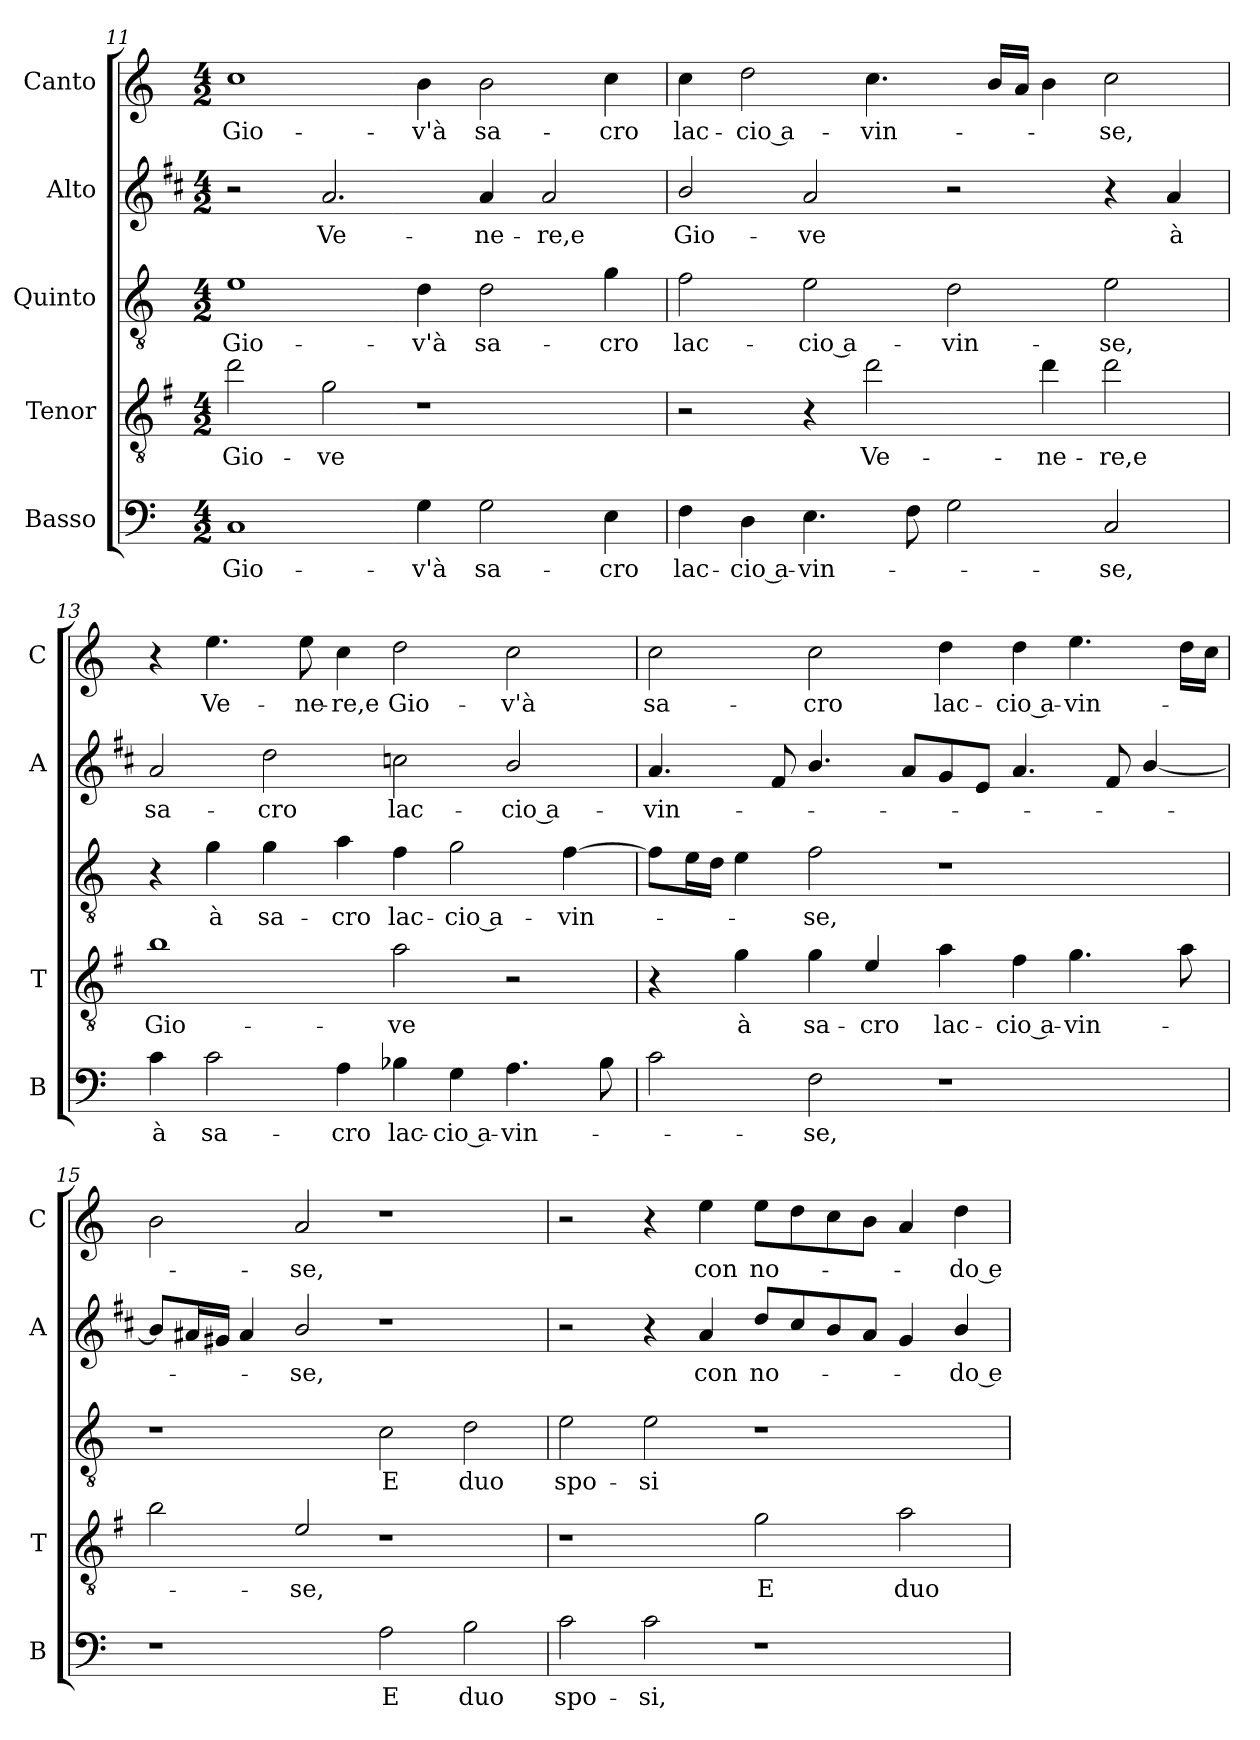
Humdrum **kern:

**kern	**text	**kern	**text	**kern	**text	**kern	**text	**kern	**text
*part5	*part5	*part4	*part4	*part3	*part3	*part2	*part2	*part1	*part1
*staff5	*staff5	*staff4	*staff4	*staff3	*staff3	*staff2	*staff2	*staff1	*staff1
*I"Basso	*	*I"Tenor	*	*I"Quinto	*	*I"Alto	*	*I"Canto	*
*I'B	*	*I'T	*	*	*	*I'A	*	*I'C	*
*clefF4	*	*clefGv2	*	*clefGv2	*	*clefG2	*	*clefG2	*
*	*	*ITrd4c7	*	*	*	*ITrd1c2	*	*	*
*k[]	*	*k[]	*	*k[]	*	*k[]	*	*k[]	*
*C:	*	*C:	*	*C:	*	*C:	*	*C:	*
*M4/2	*	*M4/2	*	*M4/2	*	*M4/2	*	*M4/2	*
=11	=11	=11	=11	=11	=11	=11	=11	=11	=11
!	!LO:LY:b	!	!LO:LY:b	!	!LO:LY:b	!	!	!	!LO:LY:b
1C	Gio-	2g\	Gio-	1e	Gio-	2r	.	1cc	Gio-
!	!	!	!LO:LY:b	!	!	!	!LO:LY:b	!	!
.	.	2c\	-ve	.	.	2.g/	Ve-	.	.
!	!LO:LY:b	!	!	!	!LO:LY:b	!	!	!	!LO:LY:b
4G\	-v'à	1r	.	4d\	-v'à	.	.	4b\	-v'à
!	!LO:LY:b	!	!	!	!LO:LY:b	!	!LO:LY:b	!	!LO:LY:b
2G\	sa-	.	.	2d\	sa-	4g/	-ne-	2b\	sa-
!	!	!	!	!	!	!	!LO:LY:b	!	!
.	.	.	.	.	.	2g/	-re,e	.	.
!	!LO:LY:b	!	!	!	!LO:LY:b	!	!	!	!LO:LY:b
4E\	-cro	.	.	4g\	-cro	.	.	4cc\	-cro
=12	=12	=12	=12	=12	=12	=12	=12	=12	=12
!	!LO:LY:b	!	!	!	!LO:LY:b	!	!LO:LY:b	!	!LO:LY:b
4F\	lac-	2r	.	2f\	lac-	2a/	Gio-	4cc\	lac-
!	!LO:LY:b	!	!	!	!	!	!	!	!LO:LY:b
4D\	-cio a-	.	.	.	.	.	.	2dd\	-cio a-
!	!LO:LY:b	!	!	!	!LO:LY:b	!	!LO:LY:b	!	!
4.E\	-vin-	4r	.	2e\	-cio a-	2g/	-ve	.	.
!	!	!	!LO:LY:b	!	!	!	!	!	!LO:LY:b
.	.	2g\	Ve-	.	.	.	.	4.cc\	-vin-
8F\	.	.	.	.	.	.	.	.	.
!	!	!	!	!	!LO:LY:b	!	!	!	!
2G\	.	.	.	2d\	-vin-	2r	.	.	.
.	.	.	.	.	.	.	.	16b/LL	.
.	.	.	.	.	.	.	.	16a/JJ	.
!	!	!	!LO:LY:b	!	!	!	!	!	!
.	.	4g\	-ne-	.	.	.	.	4b\	.
!	!LO:LY:b	!	!LO:LY:b	!	!LO:LY:b	!	!	!	!LO:LY:b
2C/	-se,	2g\	-re,e	2e\	-se,	4r	.	2cc\	-se,
!	!	!	!	!	!	!	!LO:LY:b	!	!
.	.	.	.	.	.	4g/	à	.	.
!!LO:PB:g=z
=13	=13	=13	=13	=13	=13	=13	=13	=13	=13
!	!LO:LY:b	!	!LO:LY:b	!	!	!	!LO:LY:b	!	!
4c\	à	1e	Gio-	4r	.	2g/	sa-	4r	.
!	!LO:LY:b	!	!	!	!LO:LY:b	!	!	!	!LO:LY:b
2c\	sa-	.	.	4g\	à	.	.	4.ee\	Ve-
!	!	!	!	!	!LO:LY:b	!	!LO:LY:b	!	!
.	.	.	.	4g\	sa-	2cc\	-cro	.	.
!	!	!	!	!	!	!	!	!	!LO:LY:b
.	.	.	.	.	.	.	.	8ee\	-ne-
!	!LO:LY:b	!	!	!	!LO:LY:b	!	!	!	!LO:LY:b
4A\	-cro	.	.	4a\	-cro	.	.	4cc\	-re,e
!	!LO:LY:b	!	!LO:LY:b	!	!LO:LY:b	!	!LO:LY:b	!	!LO:LY:b
4B-X\	lac-	2d\	-ve	4f\	lac-	2b-X\	lac-	2dd\	Gio-
!	!LO:LY:b	!	!	!	!LO:LY:b	!	!	!	!
4G\	-cio a-	.	.	2g\	-cio a-	.	.	.	.
!	!LO:LY:b	!	!	!	!	!	!LO:LY:b	!	!LO:LY:b
4.A\	-vin-	2r	.	.	.	2a/	-cio a-	2cc\	-v'à
!	!	!	!	!	!LO:LY:b	!	!	!	!
.	.	.	.	[4f\	-vin-	.	.	.	.
8B-\	.	.	.	.	.	.	.	.	.
=14	=14	=14	=14	=14	=14	=14	=14	=14	=14
!	!	!	!	!	!	!	!LO:LY:b	!	!LO:LY:b
2c\	.	4r	.	8f\L]	.	4.g/	-vin-	2cc\	sa-
.	.	.	.	16e\L	.	.	.	.	.
.	.	.	.	16d\JJ	.	.	.	.	.
!	!	!	!LO:LY:b	!	!	!	!	!	!
.	.	4c\	à	4e\	.	.	.	.	.
.	.	.	.	.	.	8e/	.	.	.
!	!LO:LY:b	!	!LO:LY:b	!	!LO:LY:b	!	!	!	!LO:LY:b
2F\	-se,	4c\	sa-	2f\	-se,	4.a/	.	2cc\	-cro
!	!	!	!LO:LY:b	!	!	!	!	!	!
.	.	4A/	-cro	.	.	.	.	.	.
.	.	.	.	.	.	8g/L	.	.	.
!	!	!	!LO:LY:b	!	!	!	!	!	!LO:LY:b
1r	.	4d\	lac-	1r	.	8f/	.	4dd\	lac-
.	.	.	.	.	.	8d/J	.	.	.
!	!	!	!LO:LY:b	!	!	!	!	!	!LO:LY:b
.	.	4B\	-cio a-	.	.	4.g/	.	4dd\	-cio a-
!	!	!	!LO:LY:b	!	!	!	!	!	!LO:LY:b
.	.	4.c\	-vin-	.	.	.	.	4.ee\	-vin-
.	.	.	.	.	.	8e/	.	.	.
.	.	.	.	.	.	[4a/	.	.	.
.	.	8d\	.	.	.	.	.	16dd\LL	.
.	.	.	.	.	.	.	.	16cc\JJ	.
=15	=15	=15	=15	=15	=15	=15	=15	=15	=15
1r	.	2e\	.	1r	.	8a/L]	.	2b\	.
.	.	.	.	.	.	16g#X/L	.	.	.
.	.	.	.	.	.	16f#X/JJ	.	.	.
.	.	.	.	.	.	4g#/	.	.	.
!	!	!	!LO:LY:b	!	!	!	!LO:LY:b	!	!LO:LY:b
.	.	2A/	-se,	.	.	2a/	-se,	2a/	-se,
!	!LO:LY:b	!	!	!	!LO:LY:b	!	!	!	!
2A\	E	1r	.	2c\	E	1r	.	1r	.
!	!LO:LY:b	!	!	!	!LO:LY:b	!	!	!	!
2B\	duo	.	.	2d\	duo	.	.	.	.
=16	=16	=16	=16	=16	=16	=16	=16	=16	=16
!	!LO:LY:b	!	!	!	!LO:LY:b	!	!	!	!
2c\	spo-	1r	.	2e\	spo-	2r	.	2r	.
!	!LO:LY:b	!	!	!	!LO:LY:b	!	!	!	!
2c\	-si,	.	.	2e\	-si	4r	.	4r	.
!	!	!	!	!	!	!	!LO:LY:b	!	!LO:LY:b
.	.	.	.	.	.	4g/	con	4ee\	con
!	!	!	!LO:LY:b	!	!	!	!LO:LY:b	!	!LO:LY:b
1r	.	2c\	E	1r	.	8cc/L	no-	8ee\L	no-
.	.	.	.	.	.	8b/	.	8dd\	.
.	.	.	.	.	.	8a/	.	8cc\	.
.	.	.	.	.	.	8g/J	.	8b\J	.
!	!	!	!LO:LY:b	!	!	!	!	!	!
.	.	2d\	duo	.	.	4f/	.	4a/	.
!	!	!	!	!	!	!	!LO:LY:b	!	!LO:LY:b
.	.	.	.	.	.	4a/	-do e-	4dd\	-do e-
=	=	=	=	=	=	=	=	=	=
*-	*-	*-	*-	*-	*-	*-	*-	*-	*-
